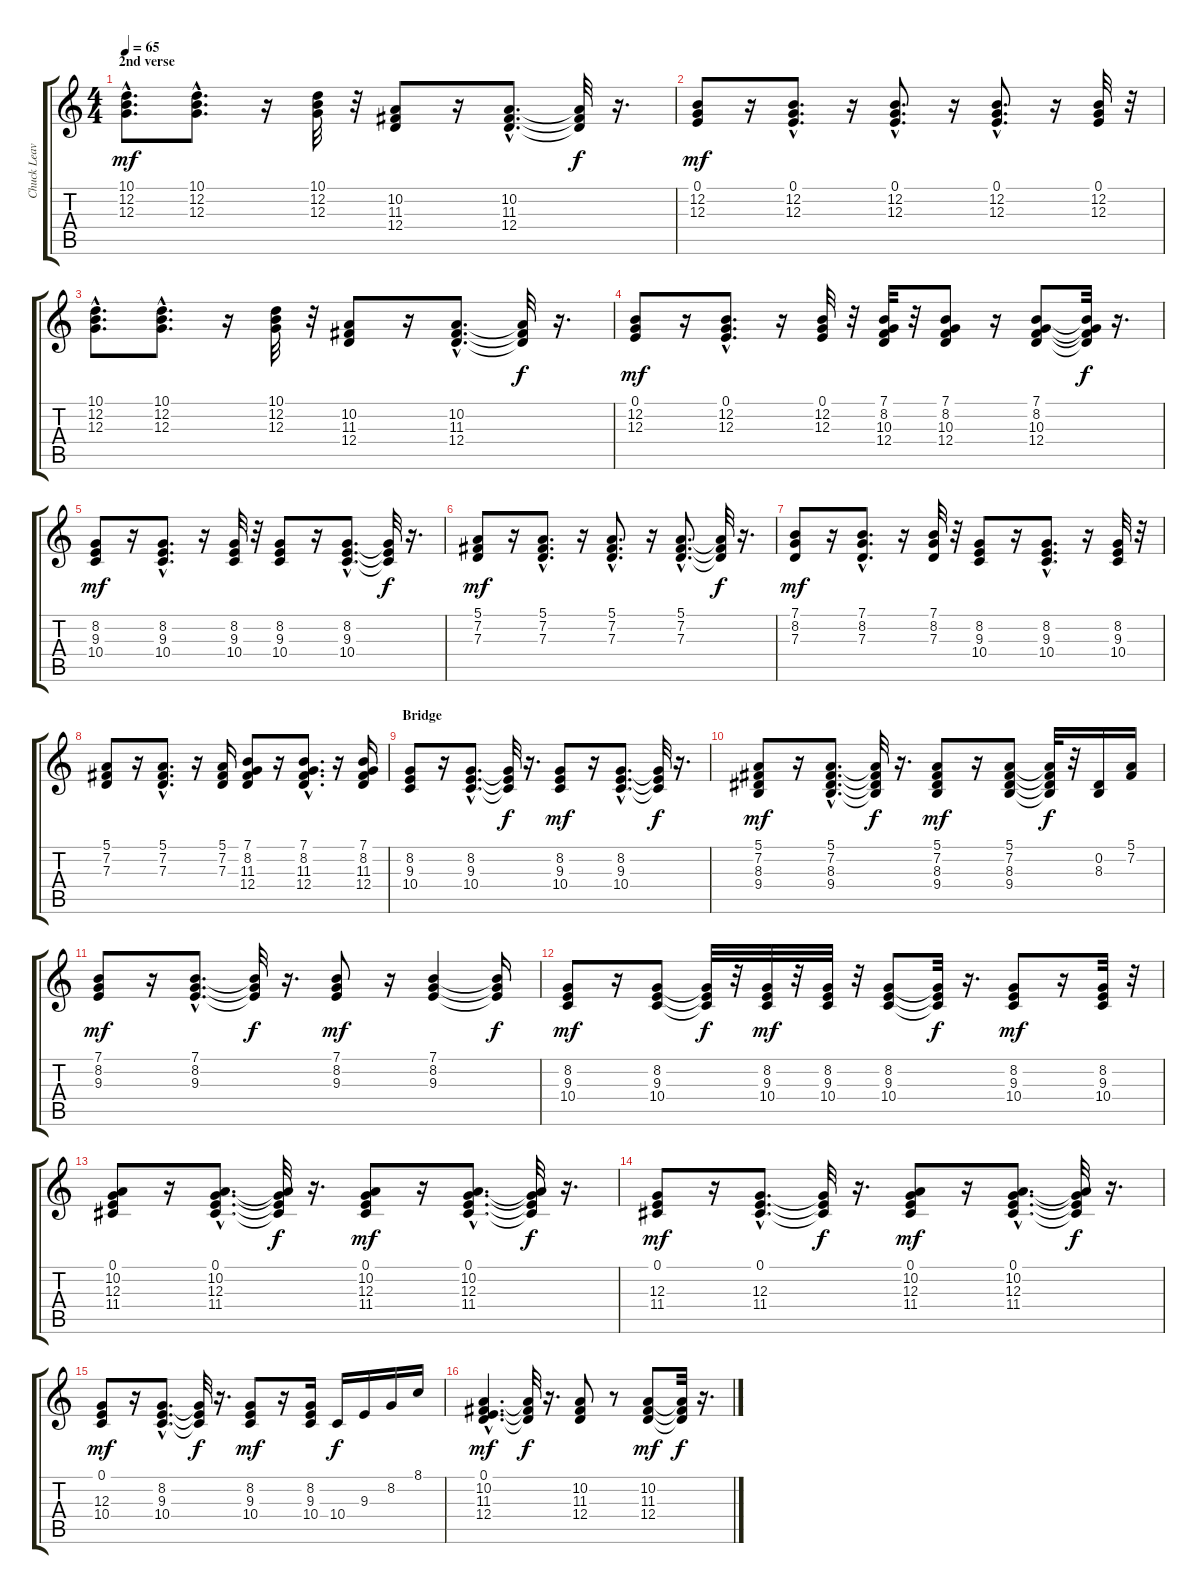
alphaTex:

\track ("Chuck Leavell" "Chuck Leav") {instrument brightacousticpiano}
\staff {score tabs}
\tuning (E4 B3 G3 D3 A2 E2) {hide}
\ts (4 4)
\section ("" "2nd verse")
\tempo 65
\clef g2
\ks c
(10.1{hac} 12.2{hac} 12.3{hac}).8{d dy mf} (10.1{hac} 12.2{hac} 12.3{hac}).8{d} r.16 (10.1 12.2 12.3).32 r.32 (10.2 11.3 12.4).8 r.16 (10.2{hac} 11.3{hac} 12.4{hac}).8{d} (10.2{t} 11.3{t} 12.4{t}).32{dy f} r.16{d} |
(0.1 12.2 12.3).8{dy mf} r.16 (0.1{hac} 12.2{hac} 12.3{hac}).8{d} r.16 (0.1{hac} 12.2{hac} 12.3{hac}).8{d} r.16 (0.1{hac} 12.2{hac} 12.3{hac}).8{d} r.16 (0.1 12.2 12.3).32 r.32 |
(10.1{hac} 12.2{hac} 12.3{hac}).8{d} (10.1{hac} 12.2{hac} 12.3{hac}).8{d} r.16 (10.1 12.2 12.3).32 r.32 (10.2 11.3 12.4).8 r.16 (10.2{hac} 11.3{hac} 12.4{hac}).8{d} (10.2{t} 11.3{t} 12.4{t}).32{dy f} r.16{d} |
(0.1 12.2 12.3).8{dy mf} r.16 (0.1{hac} 12.2{hac} 12.3{hac}).8{d} r.16 (0.1 12.2 12.3).32 r.32 (7.1 8.2 10.3 12.4).32 r.32 (7.1 8.2 10.3 12.4).8 r.16 (7.1 8.2 10.3 12.4).8 (7.1{t} 8.2{t} 10.3{t} 12.4{t}).32{dy f} r.16{d} |
(8.2 9.3 10.4).8{dy mf} r.16 (8.2{hac} 9.3{hac} 10.4{hac}).8{d} r.16 (8.2 9.3 10.4).32 r.32 (8.2 9.3 10.4).8 r.16 (8.2{hac} 9.3{hac} 10.4{hac}).8{d} (8.2{t} 9.3{t} 10.4{t}).32{dy f} r.16{d} |
(5.1 7.2 7.3).8{dy mf} r.16 (5.1{hac} 7.2{hac} 7.3{hac}).8{d} r.16 (5.1{hac} 7.2{hac} 7.3{hac}).8{d} r.16 (5.1{hac} 7.2{hac} 7.3{hac}).8{d} (5.1{t} 7.2{t} 7.3{t}).32{dy f} r.16{d} |
(7.1 8.2 7.3).8{dy mf} r.16 (7.1{hac} 8.2{hac} 7.3{hac}).8{d} r.16 (7.1 8.2 7.3).32 r.32 (8.2 9.3 10.4).8 r.16 (8.2{hac} 9.3{hac} 10.4{hac}).8{d} r.16 (8.2 9.3 10.4).32 r.32 |
(5.1 7.2 7.3).8 r.16 (5.1{hac} 7.2{hac} 7.3{hac}).8{d} r.16 (5.1 7.2 7.3).16 (7.1 8.2 11.3 12.4).8 r.16 (7.1{hac} 8.2{hac} 11.3{hac} 12.4{hac}).8{d} r.16 (7.1 8.2 11.3 12.4).16 |
\section ("" "Bridge")
(8.2 9.3 10.4).8 r.16 (8.2{hac} 9.3{hac} 10.4{hac}).8{d} (8.2{t} 9.3{t} 10.4{t}).32{dy f} r.16{d} (8.2 9.3 10.4).8{dy mf} r.16 (8.2{hac} 9.3{hac} 10.4{hac}).8{d} (8.2{t} 9.3{t} 10.4{t}).32{dy f} r.16{d} |
(5.1 7.2 8.3 9.4).8{dy mf} r.16 (5.1{hac} 7.2{hac} 8.3{hac} 9.4{hac}).8{d} (5.1{t} 7.2{t} 8.3{t} 9.4{t}).32{dy f} r.16{d} (5.1 7.2 8.3 9.4).8{dy mf} r.16 (5.1 7.2 8.3 9.4).8 (5.1{t} 7.2{t} 8.3{t} 9.4{t}).32{dy f} r.32 (0.2 8.3).16 (5.1 7.2).16 |
(7.1 8.2 9.3).8{dy mf} r.16 (7.1{hac} 8.2{hac} 9.3{hac}).8{d} (7.1{t} 8.2{t} 9.3{t}).32{dy f} r.16{d} (7.1 8.2 9.3).8{dy mf} r.16 (7.1 8.2 9.3).4 (7.1{t} 8.2{t} 9.3{t}).16{dy f} |
(8.2 9.3 10.4).8{dy mf} r.16 (8.2 9.3 10.4).8 (8.2{t} 9.3{t} 10.4{t}).32{dy f} r.32 (8.2 9.3 10.4).32{dy mf} r.32 (8.2 9.3 10.4).32 r.32 (8.2 9.3 10.4).8 (8.2{t} 9.3{t} 10.4{t}).32{dy f} r.16{d} (8.2 9.3 10.4).8{dy mf} r.16 (8.2 9.3 10.4).32 r.32 |
(0.1 10.2 12.3 11.4).8 r.16 (0.1{hac} 10.2{hac} 12.3{hac} 11.4{hac}).8{d} (0.1{t} 10.2{t} 12.3{t} 11.4{t}).32{dy f} r.16{d} (0.1 10.2 12.3 11.4).8{dy mf} r.16 (0.1{hac} 10.2{hac} 12.3{hac} 11.4{hac}).8{d} (0.1{t} 10.2{t} 12.3{t} 11.4{t}).32{dy f} r.16{d} |
(0.1 12.3 11.4).8{dy mf} r.16 (0.1{hac} 12.3{hac} 11.4{hac}).8{d} (0.1{t} 12.3{t} 11.4{t}).32{dy f} r.16{d} (0.1 10.2 12.3 11.4).8{dy mf} r.16 (0.1{hac} 10.2{hac} 12.3{hac} 11.4{hac}).8{d} (0.1{t} 10.2{t} 12.3{t} 11.4{t}).32{dy f} r.16{d} |
(0.1 12.3 10.4).8{dy mf} r.16 (8.2{hac} 9.3{hac} 10.4{hac}).8{d} (8.2{t} 9.3{t} 10.4{t}).32{dy f} r.16{d} (8.2 9.3 10.4).8{dy mf} r.16 (8.2 9.3 10.4).16 10.4.16{dy f} 9.3.16 8.2.16 8.1.16 |
(0.1 10.2{hac} 11.3{hac} 12.4{hac}).4{d dy mf} (10.2{t} 11.3{t} 12.4{t}).32{dy f} r.16{d} (10.2 11.3 12.4).8 r.8 (10.2 11.3 12.4).8{dy mf} (10.2{t} 11.3{t} 12.4{t}).32{dy f} r.16{d}
